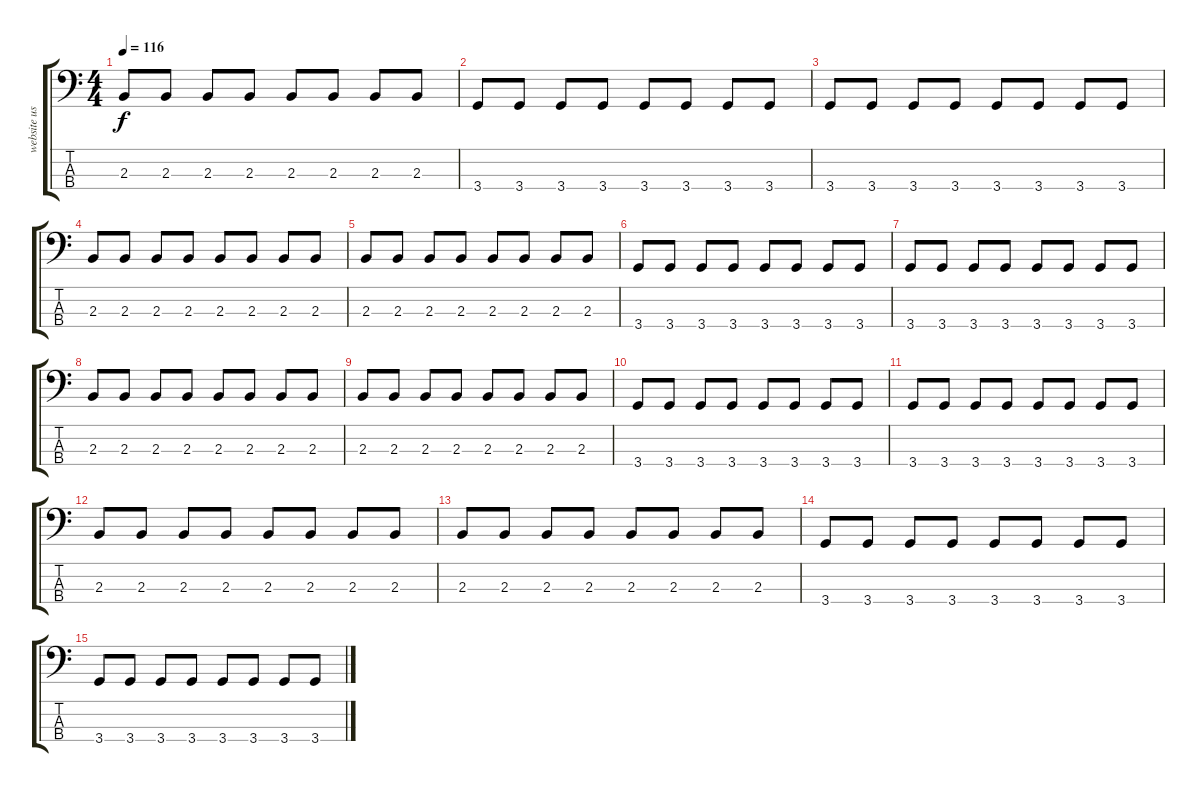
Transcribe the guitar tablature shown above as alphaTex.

\track ("website use." "website us") {instrument electricbassfinger}
\staff {score tabs}
\tuning (G2 D2 A1 E1) {hide}
\ts (4 4)
\tempo 116
\clef f4
\ks c
2.3.8{dy f} 2.3.8 2.3.8 2.3.8 2.3.8 2.3.8 2.3.8 2.3.8 |
3.4.8 3.4.8 3.4.8 3.4.8 3.4.8 3.4.8 3.4.8 3.4.8 |
3.4.8 3.4.8 3.4.8 3.4.8 3.4.8 3.4.8 3.4.8 3.4.8 |
2.3.8 2.3.8 2.3.8 2.3.8 2.3.8 2.3.8 2.3.8 2.3.8 |
2.3.8 2.3.8 2.3.8 2.3.8 2.3.8 2.3.8 2.3.8 2.3.8 |
3.4.8 3.4.8 3.4.8 3.4.8 3.4.8 3.4.8 3.4.8 3.4.8 |
3.4.8 3.4.8 3.4.8 3.4.8 3.4.8 3.4.8 3.4.8 3.4.8 |
2.3.8{volume 11} 2.3.8 2.3.8 2.3.8 2.3.8 2.3.8 2.3.8 2.3.8 |
2.3.8{volume 10} 2.3.8 2.3.8 2.3.8 2.3.8 2.3.8 2.3.8 2.3.8 |
3.4.8{volume 8} 3.4.8 3.4.8 3.4.8 3.4.8 3.4.8 3.4.8 3.4.8 |
3.4.8{volume 6} 3.4.8 3.4.8 3.4.8 3.4.8 3.4.8 3.4.8 3.4.8 |
2.3.8{volume 5} 2.3.8 2.3.8 2.3.8 2.3.8 2.3.8 2.3.8 2.3.8 |
2.3.8{volume 3} 2.3.8 2.3.8 2.3.8 2.3.8 2.3.8 2.3.8 2.3.8 |
3.4.8{volume 2} 3.4.8 3.4.8 3.4.8 3.4.8 3.4.8 3.4.8 3.4.8 |
3.4.8 3.4.8 3.4.8 3.4.8 3.4.8 3.4.8 3.4.8 3.4.8
